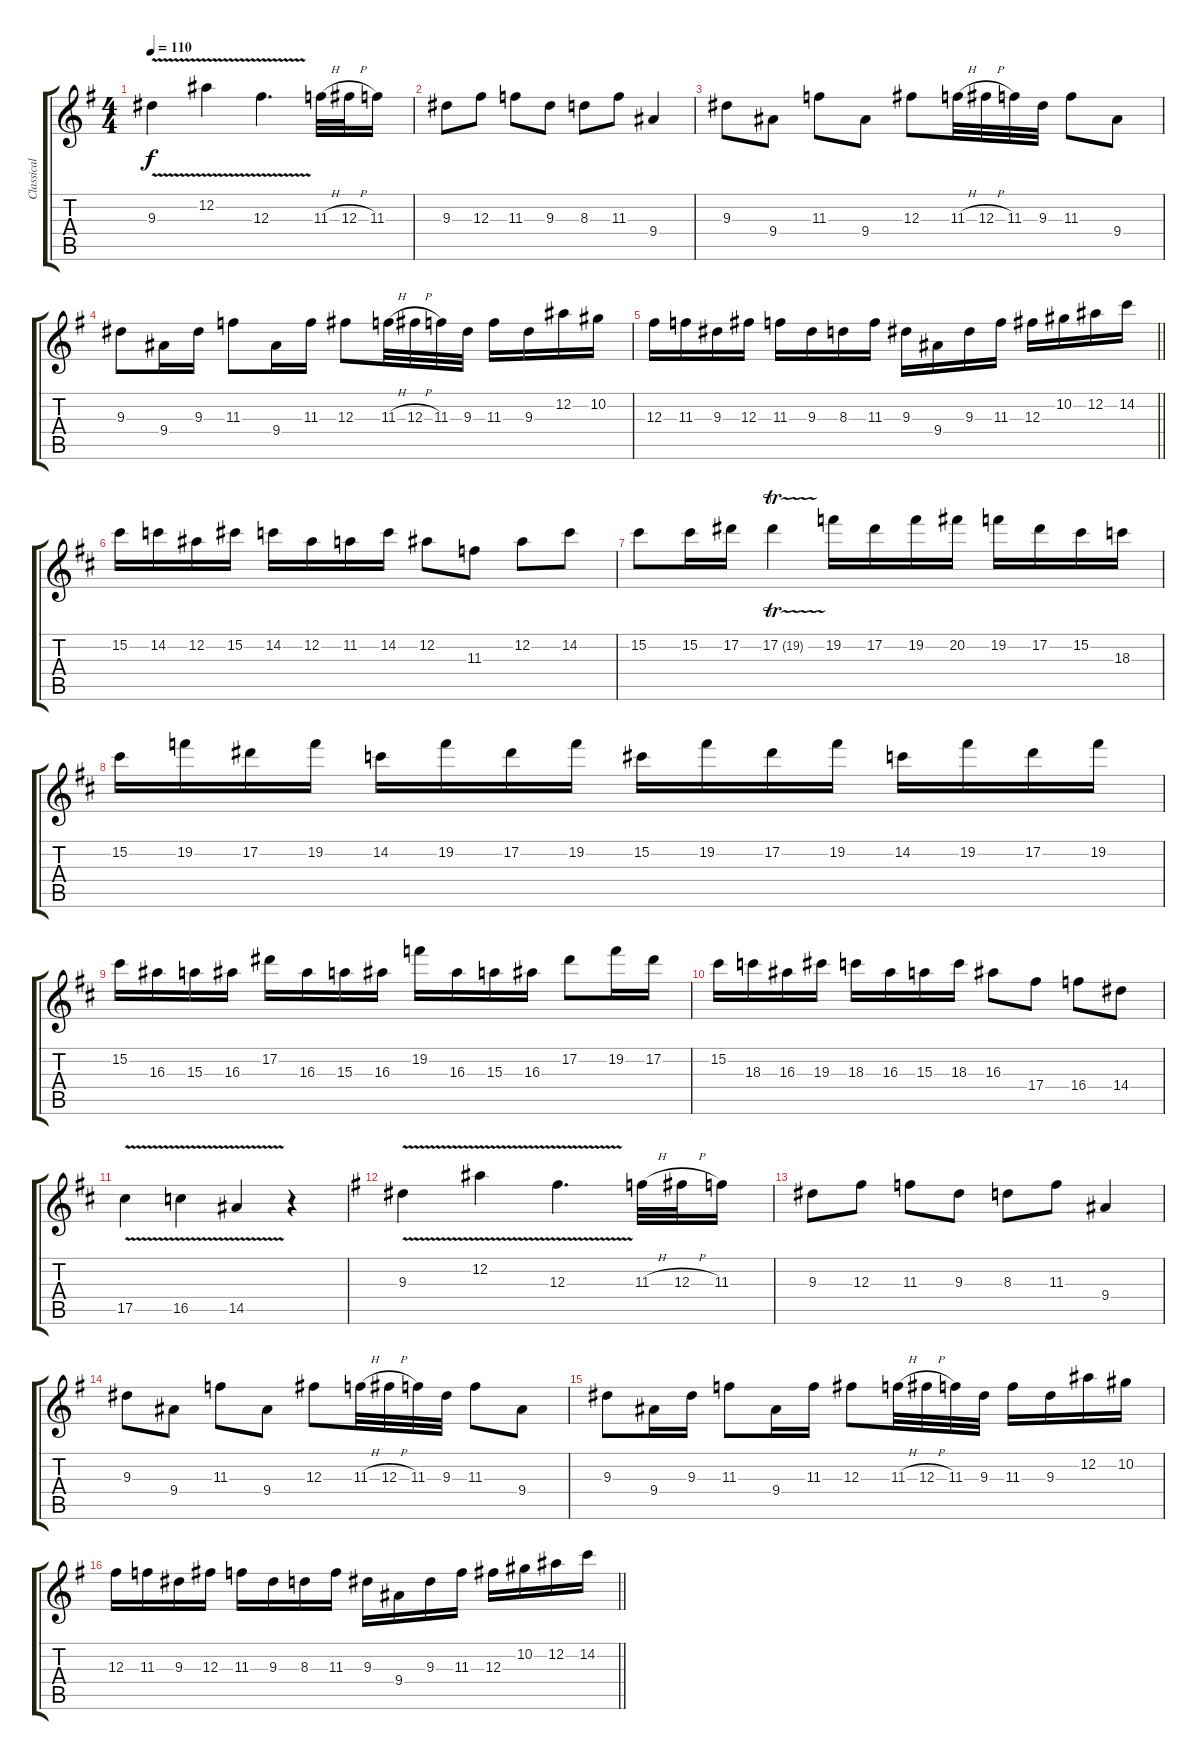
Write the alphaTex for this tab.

\track ("Classical Guitar 1" "Classical ") {instrument acousticguitarnylon}
\staff {score tabs}
\tuning (Eb4 Bb3 Gb3 Db3 Ab2 Eb2) {hide}
\ts (4 4)
\tempo 110
\clef g2
\ks g
9.3{v}.4{dy f instrument acousticguitarnylon} 12.2{v}.4 12.3{v}.4{d} 11.3{h}.32 12.3{h}.32 11.3.16 |
9.3.8 12.3.8 11.3.8 9.3.8 8.3.8 11.3.8 9.4.4 |
9.3.8 9.4.8 11.3.8 9.4.8 12.3.8 11.3{h}.32 12.3{h}.32 11.3.32 9.3.32 11.3.8 9.4.8 |
9.3.8 9.4.16 9.3.16 11.3.8 9.4.16 11.3.16 12.3.8 11.3{h}.32 12.3{h}.32 11.3.32 9.3.32 11.3.16 9.3.16 12.2.16 10.2.16 |
\barLineRight lightlight
12.3.16 11.3.16 9.3.16 12.3.16 11.3.16 9.3.16 8.3.16 11.3.16 9.3.16 9.4.16 9.3.16 11.3.16 12.3.16 10.2.16 12.2.16 14.2.16 |
\ks d
15.2.16 14.2.16 12.2.16 15.2.16 14.2.16 12.2.16 11.2.16 14.2.16 12.2.8 11.3.8 12.2.8 14.2.8 |
15.2.8 15.2.16 17.2.16 17.2{tr (19 32)}.4 19.2.16 17.2.16 19.2.16 20.2.16 19.2.16 17.2.16 15.2.16 18.3.16 |
15.2.16 19.2.16 17.2.16 19.2.16 14.2.16 19.2.16 17.2.16 19.2.16 15.2.16 19.2.16 17.2.16 19.2.16 14.2.16 19.2.16 17.2.16 19.2.16 |
15.2.16 16.3.16 15.3.16 16.3.16 17.2.16 16.3.16 15.3.16 16.3.16 19.2.16 16.3.16 15.3.16 16.3.16 17.2.8 19.2.16 17.2.16 |
15.2.16 18.3.16 16.3.16 19.3.16 18.3.16 16.3.16 15.3.16 18.3.16 16.3.8 17.4.8 16.4.8 14.4.8 |
17.5{v}.4 16.5{v}.4 14.5{v}.4 r.4 |
\ks g
9.3{v}.4 12.2{v}.4 12.3{v}.4{d} 11.3{h}.32 12.3{h}.32 11.3.16 |
9.3.8 12.3.8 11.3.8 9.3.8 8.3.8 11.3.8 9.4.4 |
9.3.8 9.4.8 11.3.8 9.4.8 12.3.8 11.3{h}.32 12.3{h}.32 11.3.32 9.3.32 11.3.8 9.4.8 |
9.3.8 9.4.16 9.3.16 11.3.8 9.4.16 11.3.16 12.3.8 11.3{h}.32 12.3{h}.32 11.3.32 9.3.32 11.3.16 9.3.16 12.2.16 10.2.16 |
\barLineRight lightlight
12.3.16 11.3.16 9.3.16 12.3.16 11.3.16 9.3.16 8.3.16 11.3.16 9.3.16 9.4.16 9.3.16 11.3.16 12.3.16 10.2.16 12.2.16 14.2.16
